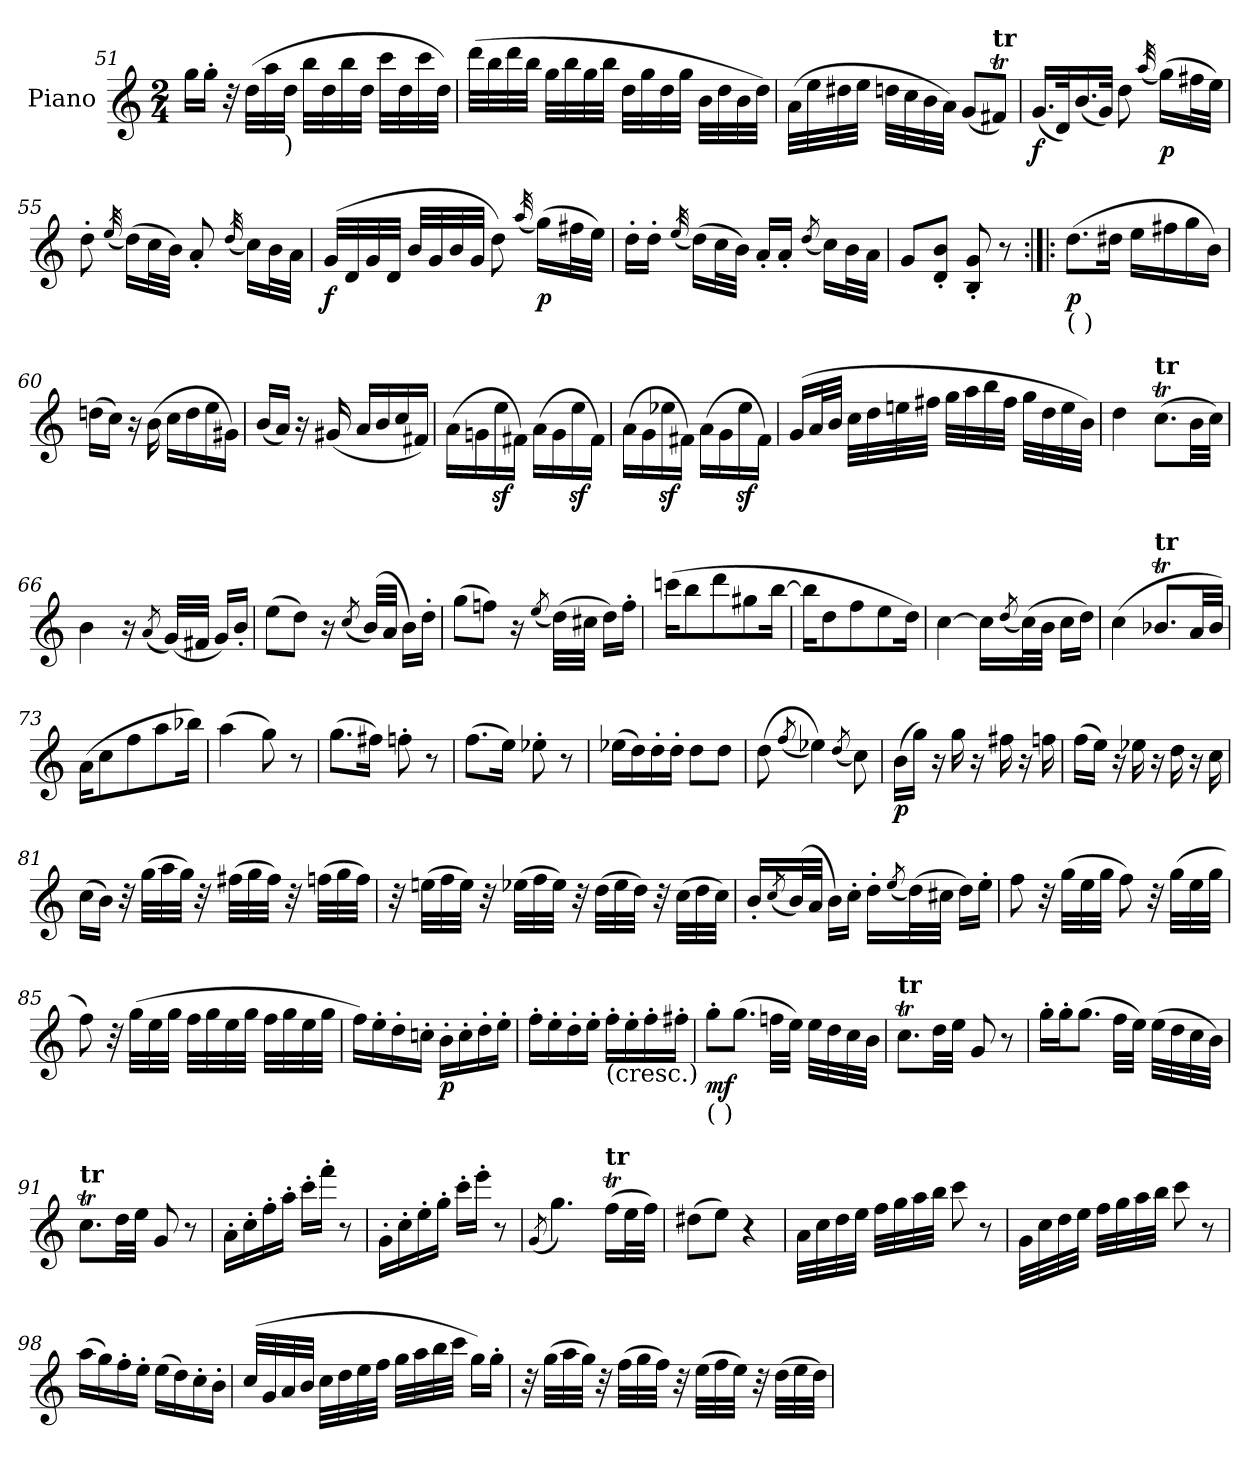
**kern	**dynam
*part1	*part1
*staff1	*staff1
*I"Piano	*
*I'Pno.	*
*clefG2	*
*k[]	*
*M2/4	*
=51	=51
16gg\LL	.
16gg'\JJ	.
32r	.
(>32dd\LLL	.
32aa\	.
!LO:TX:b:t=)	!
32dd\JJJ	.
32bb\LLL	.
32dd\	.
32bb\	.
32dd\JJJ	.
32ccc\LLL	.
32dd\	.
32ccc\	.
32dd\JJJ)	.
!!LO:LB:g=z
=52	=52
(>32ddd\LLL	.
32bb\	.
32ddd\	.
32bb\JJJ	.
32gg\LLL	.
32bb\	.
32gg\	.
32bb\JJJ	.
32dd\LLL	.
32gg\	.
32dd\	.
32gg\JJJ	.
32b\LLL	.
32dd\	.
32b\	.
32dd\JJJ)	.
=53	=53
(>32a\LLL	.
32ee\	.
32dd#X\	.
32ee\JJJ	.
32ddn\LLL	.
32cc\	.
32b\	.
32a\JJJ)	.
(<8g/L	.
!LO:TX:a:B:t=tr	!
8f#Xt/J)	.
=54	=54
!	!LO:DY:b
(<16.g/LL	f
32d/K)	.
(<16.b/	.
32g/JJk)	.
8dd\	.
(<32qaa/	.
!	!LO:DY:b
(>16gg\LL)	p
32ff#X\L	.
32ee\JJJ)	.
!!LO:LB:g=z
=55	=55
8dd'\	.
(<32qee/	.
(>16dd\LL)	.
32cc\L	.
32b\JJJ)	.
8a'/	.
(<32qdd/	.
16cc\LL)	.
32b\L	.
32a\JJJ	.
=56	=56
!	!LO:DY:b
(>32g/LLL	f
32d/	.
32g/	.
32d/JJJ	.
32b/LLL	.
32g/	.
32b/	.
32g/JJJ	.
8dd\)	.
(<32qaa/	.
!	!LO:DY:b
(>16gg\LL)	p
32ff#X\L	.
32ee\JJJ)	.
=57	=57
16dd'\LL	.
16dd'\JJ	.
(<32qee/	.
(>16dd\LL)	.
32cc\L	.
32b\JJJ)	.
16a'/LL	.
16a'/JJ	.
(<8qdd/	.
16cc\LL)	.
32b\L	.
32a\JJJ	.
=58	=58
8g/L	.
8d/' 8b/'J	.
8B/' 8g/'	.
8r	.
!!LO:PB:g=z
=59:|!|:	=59:|!|:
!LO:TX:b:t=(  )	!
!	!LO:DY:b
(>8.dd\L	p
16dd#X\Jk	.
16ee\LL	.
16ff#X\	.
16gg\	.
16b\JJ)	.
=60	=60
(>16ddn\LL	.
16cc\JJ)	.
16r	.
(>16b\	.
16cc\LL	.
16dd\	.
16ee\	.
16g#X\JJ)	.
=61	=61
(<16b/LL	.
16a/JJ)	.
16r	.
(<16g#X/	.
16a/LL	.
16b/	.
16cc/	.
16f#X/JJ)	.
=62	=62
(>16a\LL	.
16gn\	.
16eez<\	.
16f#X\JJ)	.
(>16a\LL	.
16g\	.
16eez<\	.
16f#\JJ)	.
!!LO:LB:g=z
=63	=63
(>16a\LL	.
16g\	.
16ee-Xz<\	.
16f#X\JJ)	.
(>16a\LL	.
16g\	.
16ee-z<\	.
16f#\JJ)	.
=64	=64
(>16g</LL	.
32a/L	.
32b/JJJ	.
32cc\LLL	.
32dd\	.
32een\	.
32ff#X\JJJ	.
32gg\LLL	.
32aa\	.
32bb\	.
32ff#\JJJ	.
32gg\LLL	.
32dd\	.
32ee\	.
32b\JJJ)	.
=65	=65
4dd\	.
!LO:TX:a:B:t=tr	!
(>8.ccT\L	.
32b\LL	.
32cc\JJJ)	.
=66	=66
4b\	.
16r	.
(<8qa/	.
(<32g/LLL)	.
32f#X/JJJ	.
16g/LL)	.
16b'/JJ	.
!!LO:LB:g=z
=67	=67
(>8ee\L	.
8dd\J)	.
16r	.
(<8qcc/	.
(>32b/LLL)	.
32a/JJJ	.
16b\LL)	.
16dd'\JJ	.
=68	=68
(>8gg\L	.
8ffn\J)	.
16r	.
(<8qee/	.
(>32dd\LLL)	.
32cc#X\JJJ	.
16dd\LL)	.
16ff'\JJ	.
=69	=69
(>16cccn\KL	.
8bb\	.
8ddd\	.
8gg#X\	.
[16bb\Jk	.
=70	=70
16bb\KL]	.
8dd\	.
8ff\	.
8ee\	.
16dd\Jk)	.
!!LO:LB:g=z
=71	=71
[4cc\	.
16cc\LL]	.
(<8qdd/	.
(>32cc\L)	.
32b\JJJ	.
16cc\LL	.
16dd\JJ)	.
=72	=72
(>4cc\	.
!LO:TX:a:B:t=tr	!
8.b-XT/L	.
32a/LL	.
32b-/JJJ)	.
=73	=73
(>16a\KL	.
8cc\	.
8ff\	.
8aa\	.
16bb-X\Jk)	.
=74	=74
(>4aa\	.
8gg\)	.
8r	.
!!LO:LB:g=z
=75	=75
(>8.gg\L	.
16ff#X\Jk)	.
8ffn'\	.
8r	.
=76	=76
(>8.ff\L	.
16ee\Jk)	.
8ee-X'\	.
8r	.
=77	=77
(>16ee-X\LL	.
16dd\)	.
16dd'\	.
16dd'\JJ	.
8dd\L	.
8dd\J	.
=78	=78
(>8dd\	.
(<8qff/	.
4ee-X\))	.
(<8qdd/	.
8cc\)	.
!!LO:LB:g=z
=79	=79
!	!LO:DY:b
(>16b\LL	p
16gg\JJ)	.
16r	.
16gg\	.
16r	.
16ff#X\	.
16r	.
16ffn\	.
=80	=80
(>16ff\LL	.
16ee\JJ)	.
16r	.
16ee-X\	.
16r	.
16dd\	.
16r	.
16cc\	.
=81	=81
(>16cc\LL	.
16b\JJ)	.
32r	.
(>32gg\LLL	.
32aa\	.
32gg\JJJ)	.
32r	.
(>32ff#X\LLL	.
32gg\	.
32ff#\JJJ)	.
32r	.
(>32ffn\LLL	.
32gg\	.
32ff\JJJ)	.
!!LO:PB:g=z
=82	=82
32r	.
(>32een\LLL	.
32ff\	.
32ee\JJJ)	.
32r	.
(>32ee-X\LLL	.
32ff\	.
32ee-\JJJ)	.
32r	.
(>32dd\LLL	.
32ee-\	.
32dd\JJJ)	.
32r	.
(>32cc\LLL	.
32dd\	.
32cc\JJJ)	.
=83	=83
16b'/LL	.
(<8qcc/	.
(>32b/L)	.
32a/JJJ	.
16b\LL)	.
16cc'\JJ	.
16dd'\LL	.
(<8qee/	.
(>32dd\L)	.
32cc#X\JJJ	.
16dd\LL)	.
16ee'\JJ	.
=84	=84
8ff\	.
32r	.
(>32gg\LLL	.
32ee\	.
32gg\JJJ	.
8ff\)	.
32r	.
(>32gg\LLL	.
32ee\	.
32gg\JJJ	.
!!LO:LB:g=z
=85	=85
8ff\)	.
32r	.
(>32gg\LLL	.
32ee\	.
32gg\JJJ	.
32ff\LLL	.
32gg\	.
32ee\	.
32gg\JJJ	.
32ff\LLL	.
32gg\	.
32ee\	.
32gg\JJJ	.
=86	=86
16ff\LL)	.
16ee'\	.
16dd'\	.
16ccn'\JJ	.
!	!LO:DY:b
16b'\LL	p
16cc'\	.
16dd'\	.
16ee'\JJ	.
=87	=87
16ff'\LL	.
16ee'\	.
16dd'\	.
16ee'\JJ	.
!LO:TX:b:t=(cresc.)	!
16ff'\LL	.
16ee'\	.
16ff'\	.
16ff#X'\JJ	.
!!LO:LB:g=z
=88	=88
!LO:TX:b:t=(   )	!
!	!LO:DY:b
8gg'\L	mf
(>8.gg\J	.
32ffn\LLL	.
32ee\JJJ)	.
32ee\LLL	.
32dd\	.
32cc\	.
32b\JJJ	.
=89	=89
!LO:TX:a:B:t=tr	!
8.ccT\L	.
32dd\LL	.
32ee\JJJ	.
8g/	.
8r	.
=90	=90
16gg'\LL	.
16gg'\J	.
(>8.gg\J	.
32ff\LLL	.
32ee\JJJ)	.
(>32ee\LLL	.
32dd\	.
32cc\	.
32b\JJJ)	.
=91	=91
!LO:TX:a:B:t=tr	!
8.ccT\L	.
32dd\LL	.
32ee\JJJ	.
8g/	.
8r	.
!!LO:LB:g=z
=92	=92
16a'\LL	.
16cc'\	.
16ff'\	.
16aa'\JJ	.
16ccc'\LL	.
16fff'\JJ	.
8r	.
=93	=93
16g'\LL	.
16cc'\	.
16ee'\	.
16gg'\JJ	.
16ccc'\LL	.
16eee'\JJ	.
8r	.
=94	=94
(>8qg/	.
4.gg\)	.
!LO:TX:a:B:t=tr	!
(>16ffT\LL	.
32ee\L	.
32ff\JJJ)	.
=95	=95
(>8dd#X\L	.
8ee\J)	.
4r	.
!!LO:LB:g=z
=96	=96
32a\LLL	.
32cc\	.
32dd\	.
32ee\JJJ	.
32ff\LLL	.
32gg\	.
32aa\	.
32bb\JJJ	.
8ccc\	.
8r	.
=97	=97
32g\LLL	.
32cc\	.
32dd\	.
32ee\JJJ	.
32ff\LLL	.
32gg\	.
32aa\	.
32bb\JJJ	.
8ccc\	.
8r	.
=98	=98
(>16aa\LL	.
16gg\)	.
16ff'\	.
16ee'\JJ	.
(>16ee\LL	.
16dd\)	.
16cc'\	.
16b'\JJ	.
!!LO:LB:g=z
=99	=99
(>32cc/LLL	.
32g/	.
32a/	.
32b/JJJ	.
32cc\LLL	.
32dd\	.
32ee\	.
32ff\JJJ	.
32gg\LLL	.
32aa\	.
32bb\	.
32ccc\JJJ	.
16gg\LL)	.
16gg'\JJ	.
=100	=100
32r	.
(>32gg\LLL	.
32aa\	.
32gg\JJJ)	.
32r	.
(>32ff\LLL	.
32gg\	.
32ff\JJJ)	.
32r	.
(>32ee\LLL	.
32ff\	.
32ee\JJJ)	.
32r	.
(>32dd\LLL	.
32ee\	.
32dd\JJJ)	.
=	=
*-	*-
